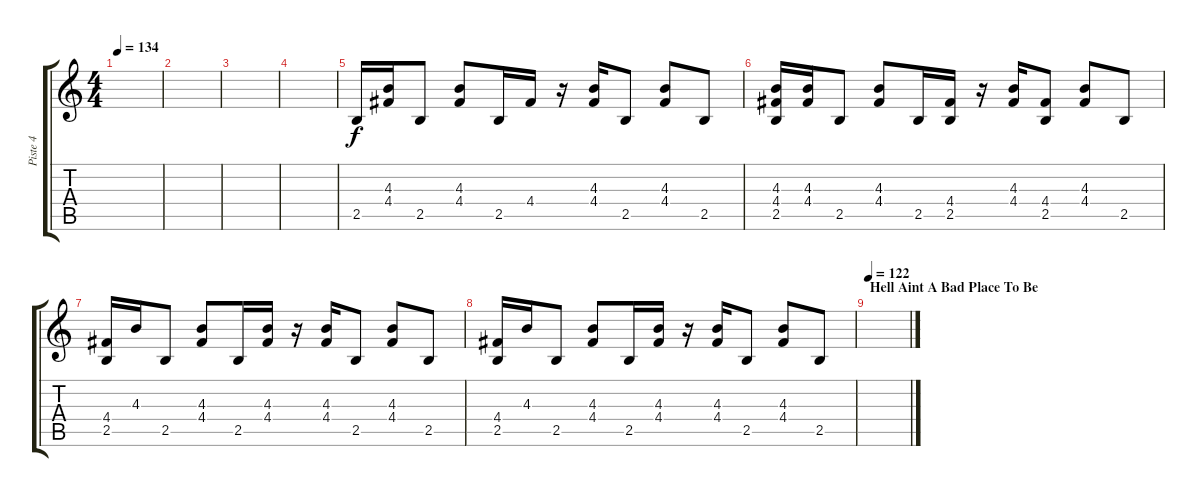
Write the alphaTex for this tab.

\track ("Piste 4" "Piste 4") {instrument distortionguitar}
\staff {score tabs}
\tuning (E4 B3 G3 D3 A2 E2) {hide}
\ts (4 4)
\tempo 134
\clef g2
\ks c
|
|
|
|
2.5.16 (4.3 4.4).16 2.5.8 (4.3 4.4).8 2.5.16 4.4.16 r.16 (4.3 4.4).16 2.5.8 (4.3 4.4).8 2.5.8 |
(4.3 4.4 2.5).16 (4.3 4.4).16 2.5.8 (4.3 4.4).8 2.5.16 (4.4 2.5).16 r.16 (4.3 4.4).16 (4.4 2.5).8 (4.3 4.4).8 2.5.8 |
(4.4 2.5).16 4.3.16 2.5.8 (4.3 4.4).8 2.5.16 (4.3 4.4).16 r.16 (4.3 4.4).16 2.5.8 (4.3 4.4).8 2.5.8 |
(4.4 2.5).16 4.3.16 2.5.8 (4.3 4.4).8 2.5.16 (4.3 4.4).16 r.16 (4.3 4.4).16 2.5.8 (4.3 4.4).8 2.5.8 |
\section ("" "Hell Aint A Bad Place To Be")
\tempo 122
